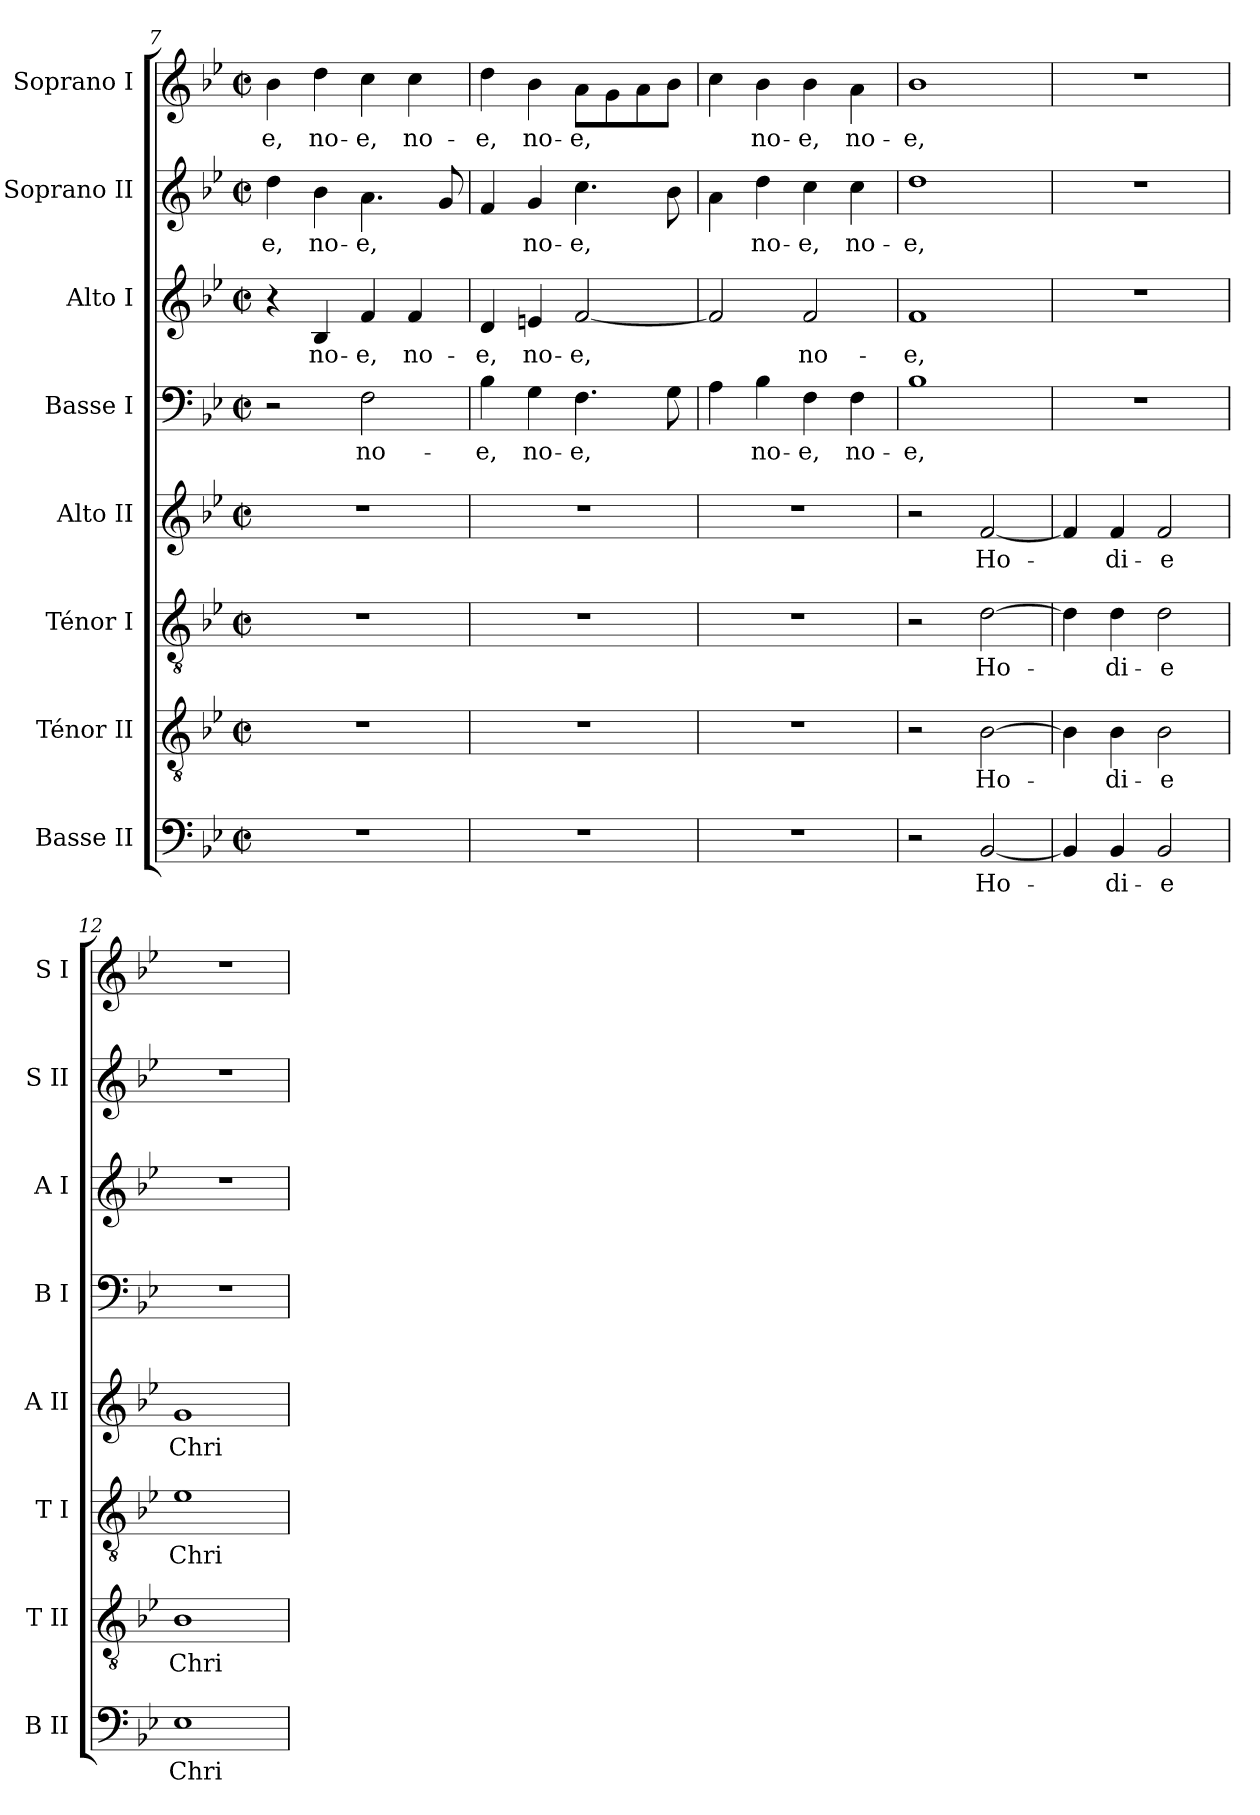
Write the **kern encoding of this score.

**kern	**text	**kern	**text	**kern	**text	**kern	**text	**kern	**text	**kern	**text	**kern	**text	**kern	**text
*part8	*part8	*part7	*part7	*part6	*part6	*part5	*part5	*part4	*part4	*part3	*part3	*part2	*part2	*part1	*part1
*staff8	*staff8	*staff7	*staff7	*staff6	*staff6	*staff5	*staff5	*staff4	*staff4	*staff3	*staff3	*staff2	*staff2	*staff1	*staff1
*I"Basse II	*	*I"Ténor II	*	*I"Ténor I	*	*I"Alto II	*	*I"Basse I	*	*I"Alto I	*	*I"Soprano II	*	*I"Soprano I	*
*I'B II	*	*I'T II	*	*I'T I	*	*I'A II	*	*I'B I	*	*I'A I	*	*I'S II	*	*I'S I	*
*clefF4	*	*clefGv2	*	*clefGv2	*	*clefG2	*	*clefF4	*	*clefG2	*	*clefG2	*	*clefG2	*
*k[b-e-]	*	*k[b-e-]	*	*k[b-e-]	*	*k[b-e-]	*	*k[b-e-]	*	*k[b-e-]	*	*k[b-e-]	*	*k[b-e-]	*
*M2/2	*	*M2/2	*	*M2/2	*	*M2/2	*	*M2/2	*	*M2/2	*	*M2/2	*	*M2/2	*
*met(c|)	*	*met(c|)	*	*met(c|)	*	*met(c|)	*	*met(c|)	*	*met(c|)	*	*met(c|)	*	*met(c|)	*
=7	=7	=7	=7	=7	=7	=7	=7	=7	=7	=7	=7	=7	=7	=7	=7
!	!	!	!	!	!	!	!	!	!	!	!	!	!LO:LY:b	!	!LO:LY:b
1r	.	1r	.	1r	.	1r	.	2r	.	4r	.	4dd\	-e,	4b-\	-e,
!	!	!	!	!	!	!	!	!	!	!	!LO:LY:b	!	!LO:LY:b	!	!LO:LY:b
.	.	.	.	.	.	.	.	.	.	4B-/	no-	4b-\	no-	4dd\	no-
!	!	!	!	!	!	!	!	!	!LO:LY:b	!	!LO:LY:b	!	!LO:LY:b	!	!LO:LY:b
.	.	.	.	.	.	.	.	2F\	no-	4f/	-e,	4.a\	-e,	4cc\	-e,
!	!	!	!	!	!	!	!	!	!	!	!LO:LY:b	!	!	!	!LO:LY:b
.	.	.	.	.	.	.	.	.	.	4f/	no-	.	.	4cc\	no-
.	.	.	.	.	.	.	.	.	.	.	.	8g/	.	.	.
=8	=8	=8	=8	=8	=8	=8	=8	=8	=8	=8	=8	=8	=8	=8	=8
!	!	!	!	!	!	!	!	!	!LO:LY:b	!	!LO:LY:b	!	!	!	!LO:LY:b
1r	.	1r	.	1r	.	1r	.	4B-\	-e,	4d/	-e,	4f/	.	4dd\	-e,
!	!	!	!	!	!	!	!	!	!LO:LY:b	!	!LO:LY:b	!	!LO:LY:b	!	!LO:LY:b
.	.	.	.	.	.	.	.	4G\	no-	4en/	no-	4g/	no-	4b-\	no-
!	!	!	!	!	!	!	!	!	!LO:LY:b	!	!LO:LY:b	!	!LO:LY:b	!	!LO:LY:b
.	.	.	.	.	.	.	.	4.F\	-e,	[2f/	-e,	4.cc\	-e,	8a\L	-e,
.	.	.	.	.	.	.	.	.	.	.	.	.	.	8g\	.
.	.	.	.	.	.	.	.	.	.	.	.	.	.	8a\	.
.	.	.	.	.	.	.	.	8G\	.	.	.	8b-\	.	8b-\J	.
!!LO:PB:g=z
=9	=9	=9	=9	=9	=9	=9	=9	=9	=9	=9	=9	=9	=9	=9	=9
1r	.	1r	.	1r	.	1r	.	4A\	.	2f/]	.	4a\	.	4cc\	.
!	!	!	!	!	!	!	!	!	!LO:LY:b	!	!	!	!LO:LY:b	!	!LO:LY:b
.	.	.	.	.	.	.	.	4B-\	no-	.	.	4dd\	no-	4b-\	no-
!	!	!	!	!	!	!	!	!	!LO:LY:b	!	!LO:LY:b	!	!LO:LY:b	!	!LO:LY:b
.	.	.	.	.	.	.	.	4F\	-e,	2f/	no-	4cc\	-e,	4b-\	-e,
!	!	!	!	!	!	!	!	!	!LO:LY:b	!	!	!	!LO:LY:b	!	!LO:LY:b
.	.	.	.	.	.	.	.	4F\	no-	.	.	4cc\	no-	4a\	no-
=10	=10	=10	=10	=10	=10	=10	=10	=10	=10	=10	=10	=10	=10	=10	=10
!	!	!	!	!	!	!	!	!	!LO:LY:b	!	!LO:LY:b	!	!LO:LY:b	!	!LO:LY:b
2r	.	2r	.	2r	.	2r	.	1B-	-e,	1f	-e,	1dd	-e,	1b-	-e,
!	!LO:LY:b	!	!LO:LY:b	!	!LO:LY:b	!	!LO:LY:b	!	!	!	!	!	!	!	!
[2BB-/	Ho-	[2B-\	Ho-	[2d\	Ho-	[2f/	Ho-	.	.	.	.	.	.	.	.
=11	=11	=11	=11	=11	=11	=11	=11	=11	=11	=11	=11	=11	=11	=11	=11
!	!LO:LY:b	!	!LO:LY:b	!	!LO:LY:b	!	!LO:LY:b	!	!	!	!	!	!	!	!
4BB-/]	-­	4B-\]	-­	4d\]	-­	4f/]	-­	1r	.	1r	.	1r	.	1r	.
!	!LO:LY:b	!	!LO:LY:b	!	!LO:LY:b	!	!LO:LY:b	!	!	!	!	!	!	!	!
4BB-/	di-	4B-\	di-	4d\	di-	4f/	di-	.	.	.	.	.	.	.	.
!	!LO:LY:b	!	!LO:LY:b	!	!LO:LY:b	!	!LO:LY:b	!	!	!	!	!	!	!	!
2BB-/	-e	2B-\	-e	2d\	-e	2f/	-e	.	.	.	.	.	.	.	.
=12	=12	=12	=12	=12	=12	=12	=12	=12	=12	=12	=12	=12	=12	=12	=12
!	!LO:LY:b	!	!LO:LY:b	!	!LO:LY:b	!	!LO:LY:b	!	!	!	!	!	!	!	!
1E-	Chri-	1B-	Chri-	1e-	Chri-	1g	Chri-	1r	.	1r	.	1r	.	1r	.
=	=	=	=	=	=	=	=	=	=	=	=	=	=	=	=
*-	*-	*-	*-	*-	*-	*-	*-	*-	*-	*-	*-	*-	*-	*-	*-
